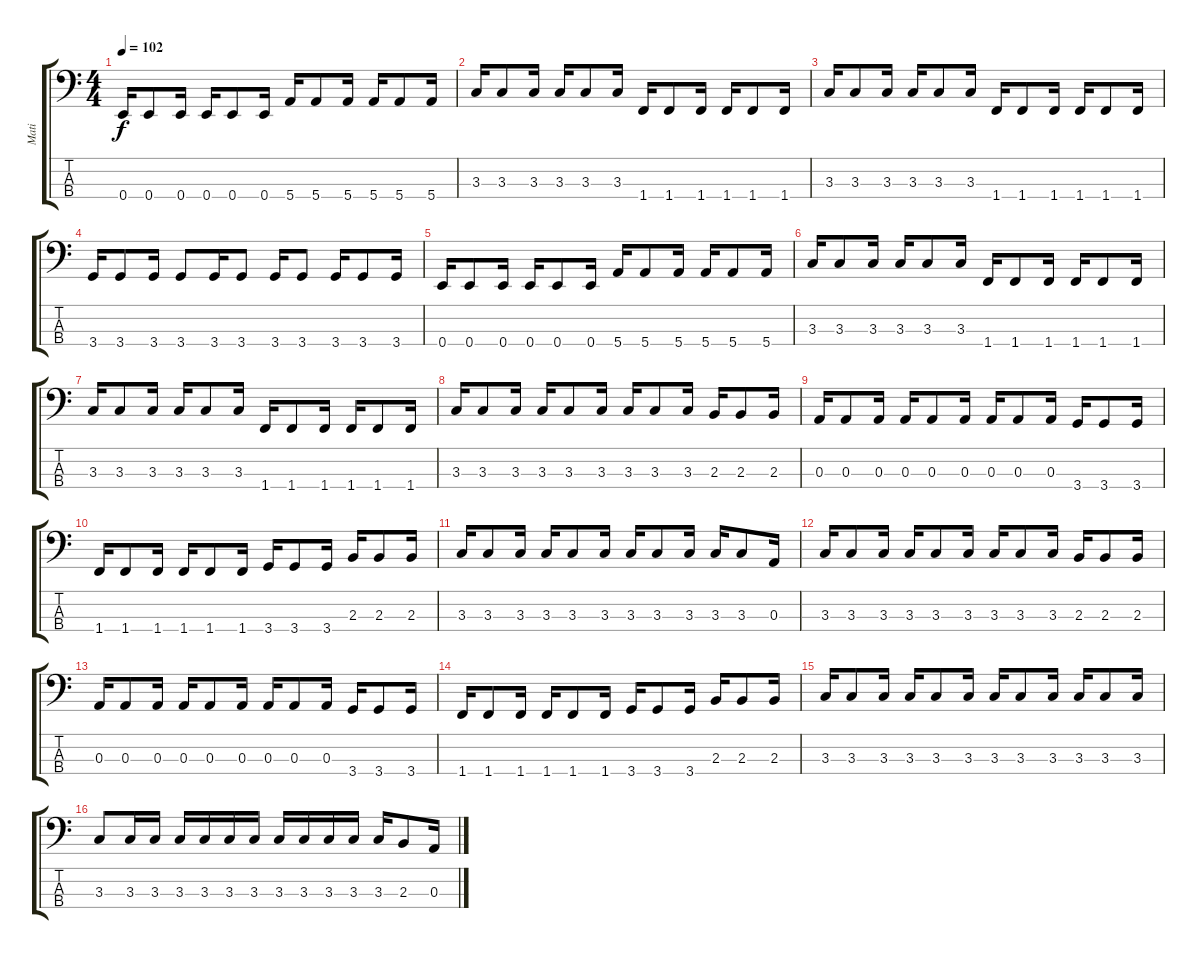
\track ("Mati" "Mati") {instrument electricbasspick}
\staff {score tabs}
\tuning (G2 D2 A1 E1) {hide}
\ts (4 4)
\tempo 102
\clef f4
\ks c
0.4.16{dy f} 0.4.8 0.4.16 0.4.16 0.4.8 0.4.16 5.4.16 5.4.8 5.4.16 5.4.16 5.4.8 5.4.16 |
3.3.16 3.3.8 3.3.16 3.3.16 3.3.8 3.3.16 1.4.16 1.4.8 1.4.16 1.4.16 1.4.8 1.4.16 |
3.3.16 3.3.8 3.3.16 3.3.16 3.3.8 3.3.16 1.4.16 1.4.8 1.4.16 1.4.16 1.4.8 1.4.16 |
3.4.16 3.4.8 3.4.16 3.4.8 3.4.16 3.4.8 3.4.16 3.4.8 3.4.16 3.4.8 3.4.16 |
0.4.16 0.4.8 0.4.16 0.4.16 0.4.8 0.4.16 5.4.16 5.4.8 5.4.16 5.4.16 5.4.8 5.4.16 |
3.3.16 3.3.8 3.3.16 3.3.16 3.3.8 3.3.16 1.4.16 1.4.8 1.4.16 1.4.16 1.4.8 1.4.16 |
3.3.16 3.3.8 3.3.16 3.3.16 3.3.8 3.3.16 1.4.16 1.4.8 1.4.16 1.4.16 1.4.8 1.4.16 |
3.3.16 3.3.8 3.3.16 3.3.16 3.3.8 3.3.16 3.3.16 3.3.8 3.3.16 2.3.16 2.3.8 2.3.16 |
0.3.16 0.3.8 0.3.16 0.3.16 0.3.8 0.3.16 0.3.16 0.3.8 0.3.16 3.4.16 3.4.8 3.4.16 |
1.4.16 1.4.8 1.4.16 1.4.16 1.4.8 1.4.16 3.4.16 3.4.8 3.4.16 2.3.16 2.3.8 2.3.16 |
3.3.16 3.3.8 3.3.16 3.3.16 3.3.8 3.3.16 3.3.16 3.3.8 3.3.16 3.3.16 3.3.8 0.3.16 |
3.3.16 3.3.8 3.3.16 3.3.16 3.3.8 3.3.16 3.3.16 3.3.8 3.3.16 2.3.16 2.3.8 2.3.16 |
0.3.16 0.3.8 0.3.16 0.3.16 0.3.8 0.3.16 0.3.16 0.3.8 0.3.16 3.4.16 3.4.8 3.4.16 |
1.4.16 1.4.8 1.4.16 1.4.16 1.4.8 1.4.16 3.4.16 3.4.8 3.4.16 2.3.16 2.3.8 2.3.16 |
3.3.16 3.3.8 3.3.16 3.3.16 3.3.8 3.3.16 3.3.16 3.3.8 3.3.16 3.3.16 3.3.8 3.3.16 |
3.3.8 3.3.16 3.3.16 3.3.16 3.3.16 3.3.16 3.3.16 3.3.16 3.3.16 3.3.16 3.3.16 3.3.16 2.3.8 0.3.16
